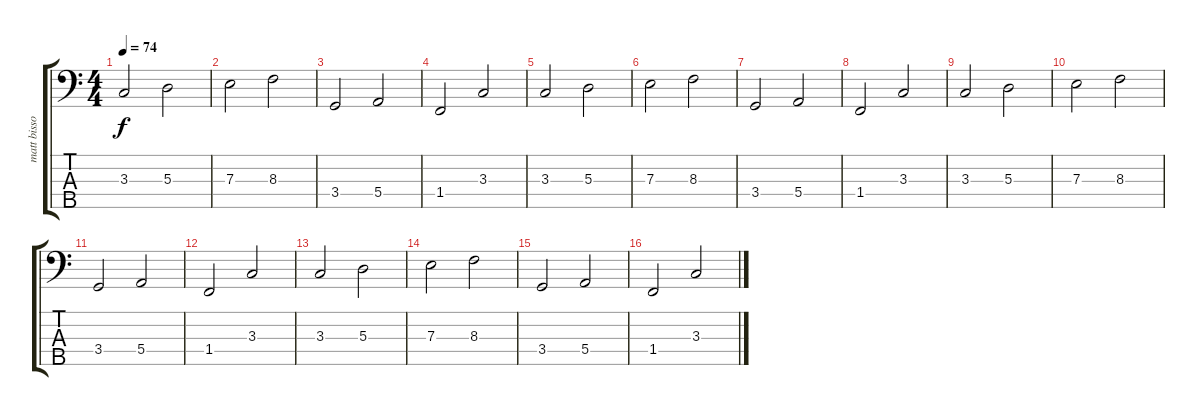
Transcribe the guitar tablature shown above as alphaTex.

\track ("matt bissonette" "matt bisso") {instrument electricbasspick}
\staff {score tabs}
\tuning (G2 D2 A1 E1 B0) {hide}
\ts (4 4)
\tempo 74
\clef f4
\ks c
3.3.2{dy f} 5.3.2 |
7.3.2 8.3.2 |
3.4.2 5.4.2 |
1.4.2 3.3.2 |
3.3.2 5.3.2 |
7.3.2 8.3.2 |
3.4.2 5.4.2 |
1.4.2 3.3.2 |
3.3.2 5.3.2 |
7.3.2 8.3.2 |
3.4.2 5.4.2 |
1.4.2 3.3.2 |
3.3.2 5.3.2 |
7.3.2 8.3.2 |
3.4.2 5.4.2 |
1.4.2 3.3.2
